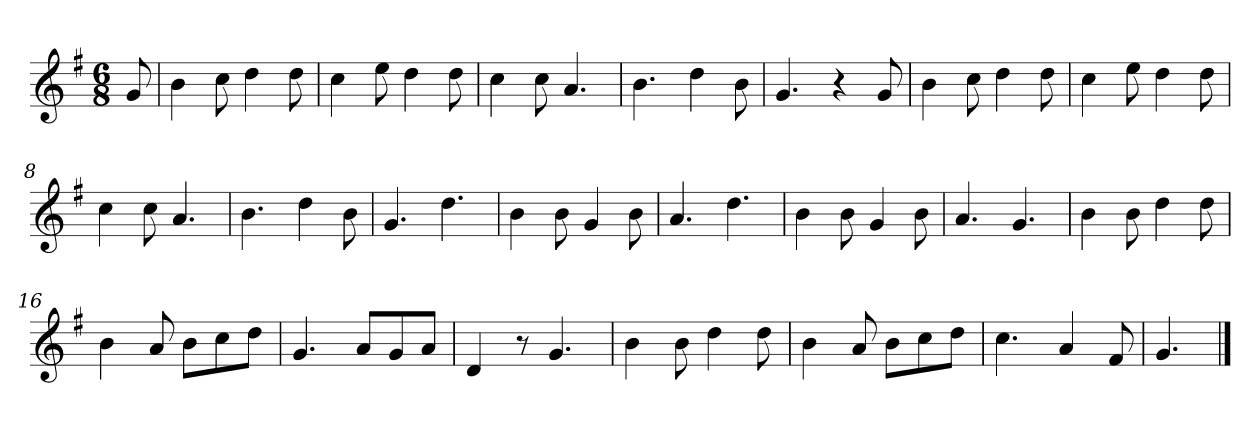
**kern
*part1
*staff1
*clefG2
*k[f#]
*G:
*M6/8
*MM132
=
8g
=1
4b
8cc
4dd
8dd
=2
4cc
8ee
4dd
8dd
=3
4cc
8cc
4.a
=4
4.b
4dd
8b
=5
4.g
4r
8g
=6
4b
8cc
4dd
8dd
=7
4cc
8ee
4dd
8dd
=8
4cc
8cc
4.a
=9
4.b
4dd
8b
=10
4.g
4.dd
=11
4b
8b
4g
8b
=12
4.a
4.dd
=13
4b
8b
4g
8b
=14
4.a
4.g
=15
4b
8b
4dd
8dd
=16
4b
8a
8b\L
8cc\
8dd\J
=17
4.g
8a/L
8g/
8a/J
=18
4d
8r
4.g
=19
4b
8b
4dd
8dd
=20
4b
8a
8b\L
8cc\
8dd\J
=21
4.cc
4a
8f#
=22
4.g
==
*-
